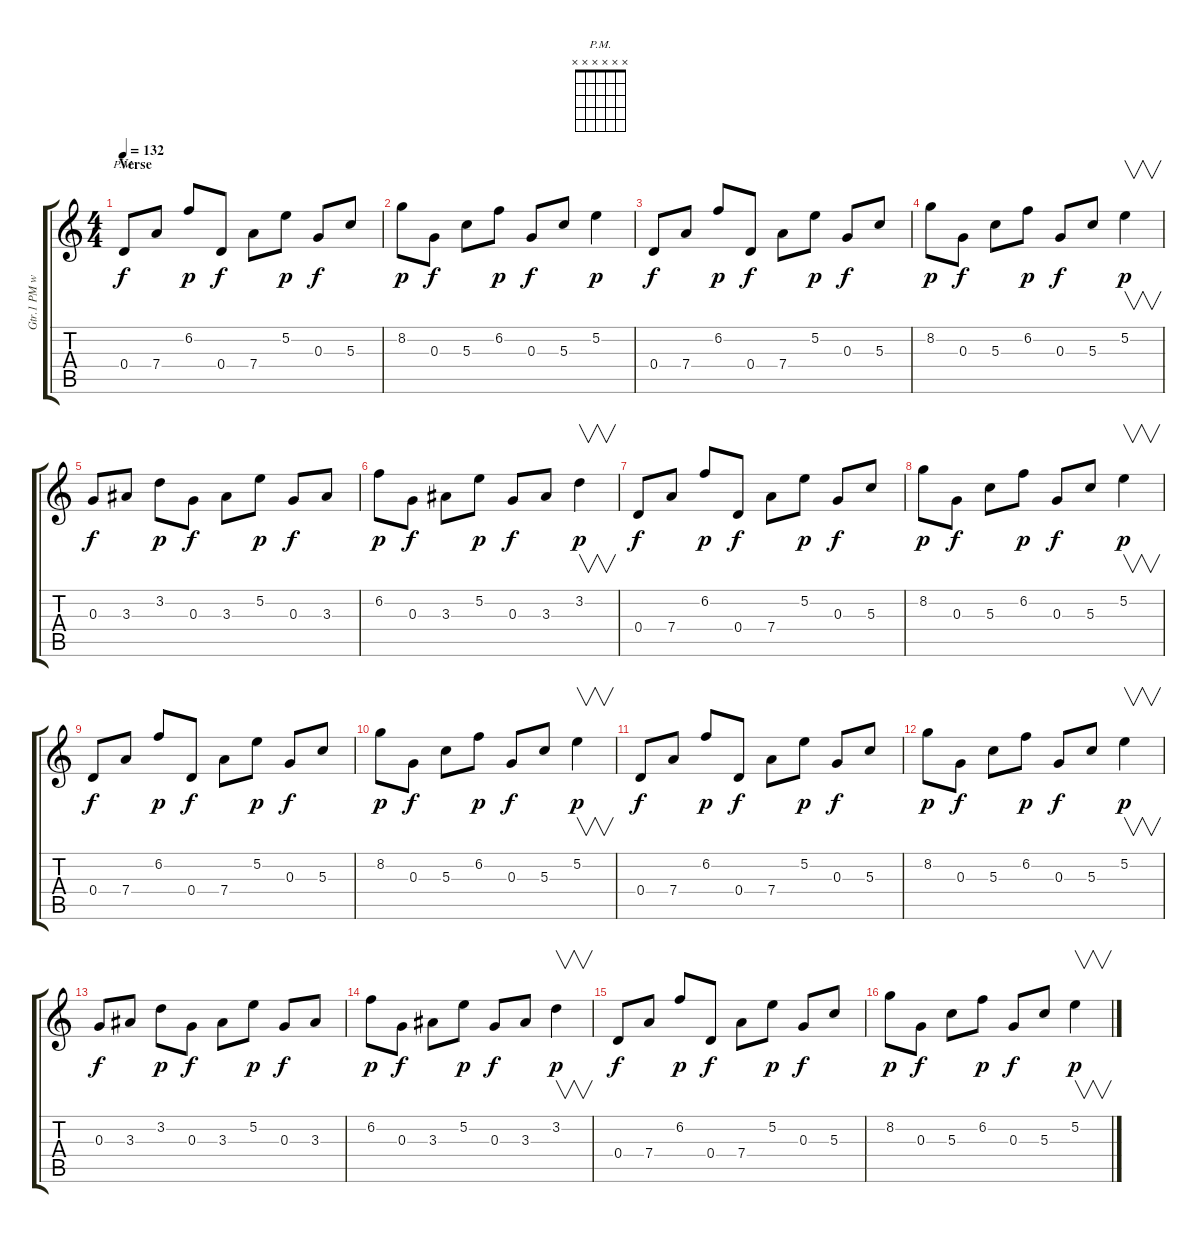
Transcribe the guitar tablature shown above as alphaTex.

\track ("Gtr.1 PM w/Clean tone + delay" "Gtr.1 PM w") {instrument electricguitarmuted}
\staff {score tabs}
\tuning (E4 B3 G3 D3 A2 E2) {hide}
\chord ("P.M." x x x x x x) {firstfret 0}
\ts (4 4)
\section ("" "Verse")
\tempo 132
\clef g2
\ks c
0.4.8{ch "P.M." dy f} 7.4.8 6.2.8{dy p} 0.4.8{dy f} 7.4.8 5.2.8{dy p} 0.3.8{dy f} 5.3.8 |
8.2.8{dy p} 0.3.8{dy f} 5.3.8 6.2.8{dy p} 0.3.8{dy f} 5.3.8 5.2.4{dy p} |
0.4.8{dy f} 7.4.8 6.2.8{dy p} 0.4.8{dy f} 7.4.8 5.2.8{dy p} 0.3.8{dy f} 5.3.8 |
8.2.8{dy p} 0.3.8{dy f} 5.3.8 6.2.8{dy p} 0.3.8{dy f} 5.3.8 5.2.4{v dy p} |
0.3.8{dy f} 3.3.8 3.2.8{dy p} 0.3.8{dy f} 3.3.8 5.2.8{dy p} 0.3.8{dy f} 3.3.8 |
6.2.8{dy p} 0.3.8{dy f} 3.3.8 5.2.8{dy p} 0.3.8{dy f} 3.3.8 3.2.4{v dy p} |
0.4.8{dy f} 7.4.8 6.2.8{dy p} 0.4.8{dy f} 7.4.8 5.2.8{dy p} 0.3.8{dy f} 5.3.8 |
8.2.8{dy p} 0.3.8{dy f} 5.3.8 6.2.8{dy p} 0.3.8{dy f} 5.3.8 5.2.4{v dy p} |
0.4.8{dy f} 7.4.8 6.2.8{dy p} 0.4.8{dy f} 7.4.8 5.2.8{dy p} 0.3.8{dy f} 5.3.8 |
8.2.8{dy p} 0.3.8{dy f} 5.3.8 6.2.8{dy p} 0.3.8{dy f} 5.3.8 5.2.4{v dy p} |
0.4.8{dy f} 7.4.8 6.2.8{dy p} 0.4.8{dy f} 7.4.8 5.2.8{dy p} 0.3.8{dy f} 5.3.8 |
8.2.8{dy p} 0.3.8{dy f} 5.3.8 6.2.8{dy p} 0.3.8{dy f} 5.3.8 5.2.4{v dy p} |
0.3.8{dy f} 3.3.8 3.2.8{dy p} 0.3.8{dy f} 3.3.8 5.2.8{dy p} 0.3.8{dy f} 3.3.8 |
6.2.8{dy p} 0.3.8{dy f} 3.3.8 5.2.8{dy p} 0.3.8{dy f} 3.3.8 3.2.4{v dy p} |
0.4.8{dy f} 7.4.8 6.2.8{dy p} 0.4.8{dy f} 7.4.8 5.2.8{dy p} 0.3.8{dy f} 5.3.8 |
8.2.8{dy p} 0.3.8{dy f} 5.3.8 6.2.8{dy p} 0.3.8{dy f} 5.3.8 5.2.4{v dy p}
